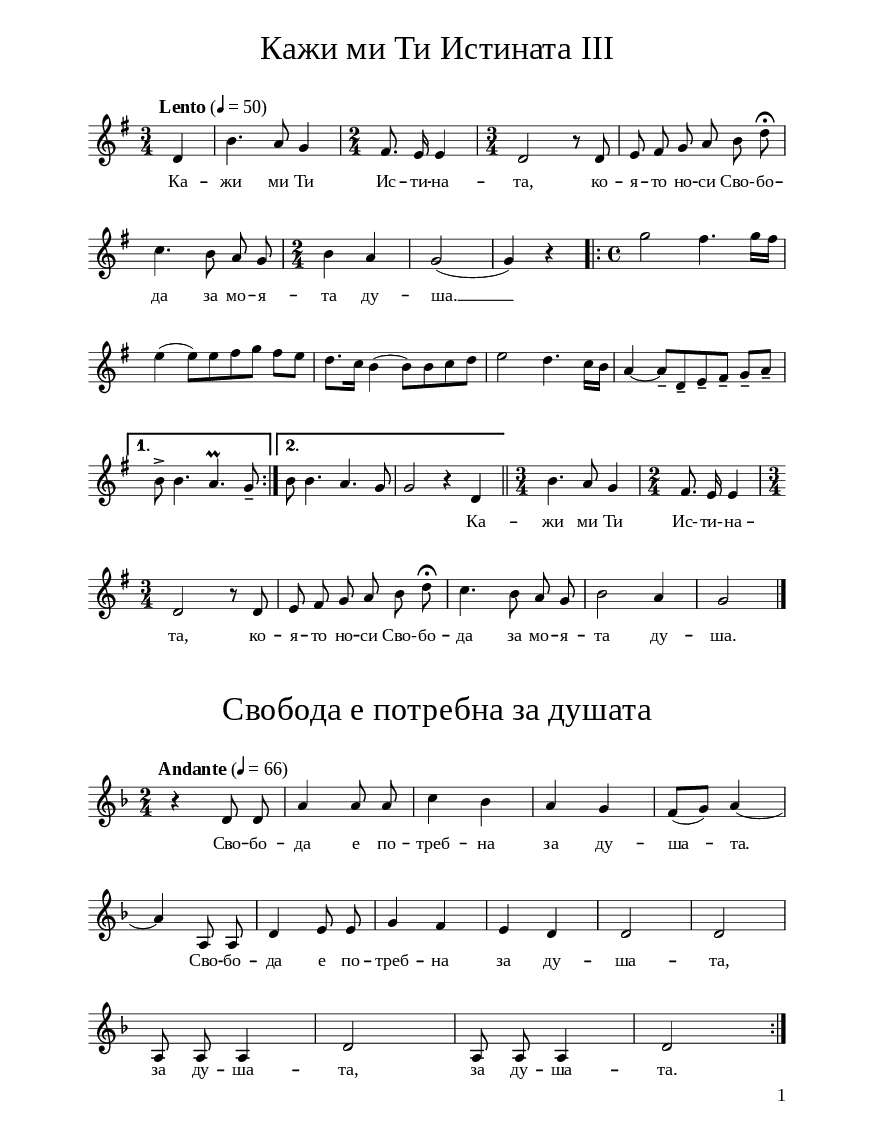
\version "2.24.2"

% include paper part and global functions
\include "include/globals.ily"

\bookpart {
  \label #'ref169_1
  \tocItem \markup "Кажи ми Ти Истината III"
  \include "include/bookpart-paper.ily"
  \score {
    \include "include/score-layout.ily"

    \new Voice \absolute {
      \clef treble
      \key g \major
      \time 3/4
      \tempoFunc "Lento" 4 "50"
      \autoBeamOff

      \partial 4
      d'4 | % 2
      b'4.  a'8  g'4 | % 3
      \time 2/4  | % 3
      fis'8.  e'16  e'4 | % 4
      \time 3/4  | % 4
      d'2 r8  d'8 | % 5
      e'8  fis'8  g'8  a'8
      b'8  d''8 ^\fermata \break | % 6
      c''4.  b'8  a'8  g'8 | % 7
      \time 2/4  | % 7
      b'4  a'4 | % 8
      g'2 ( | % 9
      g'4 ) r4
      \repeat volta 2 {
        \time 4/4
        g''2  fis''4.  g''16 [
        fis''16 ] \break | % 11
        e''4 (  e''8 ) [  e''8
        fis''8  g''8 ]  fis''8 [  e''8 ] | % 12
        d''8. [  c''16 ]  b'4 (  b'8
        ) [  b'8  c''8  d''8 ] | % 13
        e''2  d''4.  c''16 [  b'16
        ] | % 14
        a'4 ~  a'8 -- [  d'8 --  e'8 --
        fis'8 -- ]  g'8 -- [  a'8 -- ] \break |
      }

      \alternative {
        {
          b'8 ->  b'4.  a'4.\prall g'8 --
        }
        {
          b'8  b'4.  a'4.  g'8
          g'2 r4  d'4 \bar "||"
        }
      }
      \time 3/4   b'4.  a'8  g'4 | \time 2/4
      fis'8.  e'16  e'4 \break \time 3/4  d'2 r8
      d'8  e'8  fis'8  g'8  a'8
      b'8  d''8 ^\fermata  c''4.  b'8
      a'8  g'8 |  b'2  a'4
      g'2 \bar "|."
    }
    \addlyrics {
      Ка -- жи ми Ти Ис -- ти -- на -- та,
      ко -- я -- то но -- си "Сво-" -- бо --
      да за мо -- я -- та ду -- ша. __ ""

      \skip1 \skip1 \skip1 \skip1 \skip1 \skip1 \skip1 \skip1
      \skip1 \skip1 \skip1 \skip1 \skip1 \skip1 \skip1 \skip1 \skip1
      \skip1 \skip1 \skip1


      Ка -- жи ми Ти "Ис-" -- "ти-" --
      на -- та, ко -- я -- то но -- си "Сво-"
      -- бо -- да за мо -- я -- та ду --
      ша.}

      \header {
        title = \titleFunc "Кажи ми Ти Истината III" "Kaži mi Ti Istinata III"
      }

      \midi{}

    } % score

    \label #'ref169_2
    \tocItem \markup "Свобода е потребна за душата"
    \include "include/bookpart-paper.ily"
    \score {
      \include "include/score-layout.ily"

      \new Voice \absolute {
        \clef treble
        \key d \minor
        \time 2/4
        \tempoFunc "Andante" 4 "66"
        \autoBeamOff

        r4  d'8  d'8 | % 2
        a'4  a'8  a'8 | % 3
        c''4  bes'4 | % 4
        a'4  g'4 | % 5
        f'8 ( [  g'8 ) ]  a'4 ~ \break | % 6
        a'4  a8  a8 |  % 7
        d'4  e'8  e'8 | % 8
        g'4  f'4 | % 9
        e'4  d'4 |
        d'2 | % 11
        d'2 | \break % 12
        a8  a8  a4 | % 13
        d'2 | % 14
        a8  a8  a4 | % 15
        d'2
        \bar ":|."
      }
      \addlyrics {
        Сво -- бо -- да е по -- треб -- на
        за ду -- ша -- та. Сво -- бо
        -- да е по -- треб -- на за ду --
        ша -- та, за ду -- ша -- та, за ду
        -- ша -- та.}

        \header {
          title = \titleFunc "Свобода е потребна за душата" "Svoboda e potrebna za dušata"
        }

        \midi{}

      } % score


    } % bookpart

    % Più mosso
    %
